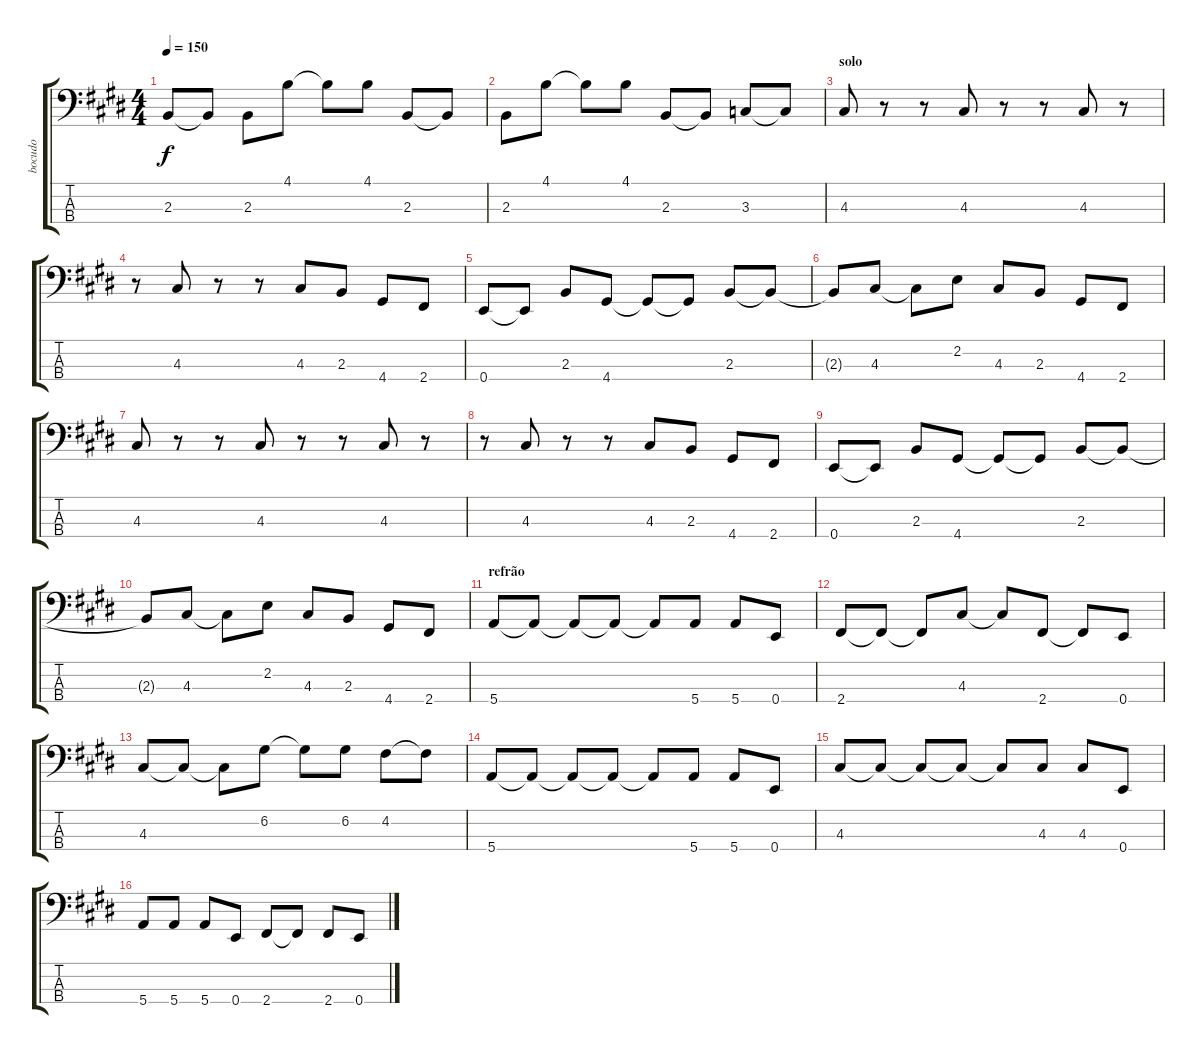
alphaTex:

\track ("bocudo" "bocudo") {instrument electricbassfinger}
\staff {score tabs}
\tuning (G2 D2 A1 E1) {hide}
\ts (4 4)
\tempo 150
\clef f4
\ks e
2.3.8{dy f} 2.3{t}.8 2.3.8 4.1.8 4.1{t}.8 4.1.8 2.3.8 2.3{t}.8 |
2.3.8 4.1.8 4.1{t}.8 4.1.8 2.3.8 2.3{t}.8 3.3.8 3.3{t}.8 |
\section ("" "solo")
4.3.8 r.8 r.8 4.3.8 r.8 r.8 4.3.8 r.8 |
r.8 4.3.8 r.8 r.8 4.3.8 2.3.8 4.4.8 2.4.8 |
0.4.8 0.4{t}.8 2.3.8 4.4.8 4.4{t}.8 4.4{t}.8 2.3.8 2.3{t}.8 |
2.3{t}.8 4.3.8 4.3{t}.8 2.2.8 4.3.8 2.3.8 4.4.8 2.4.8 |
4.3.8 r.8 r.8 4.3.8 r.8 r.8 4.3.8 r.8 |
r.8 4.3.8 r.8 r.8 4.3.8 2.3.8 4.4.8 2.4.8 |
0.4.8 0.4{t}.8 2.3.8 4.4.8 4.4{t}.8 4.4{t}.8 2.3.8 2.3{t}.8 |
2.3{t}.8 4.3.8 4.3{t}.8 2.2.8 4.3.8 2.3.8 4.4.8 2.4.8 |
\section ("" "refrão")
5.4.8 5.4{t}.8 5.4{t}.8 5.4{t}.8 5.4{t}.8 5.4.8 5.4.8 0.4.8 |
2.4.8 2.4{t}.8 2.4{t}.8 4.3.8 4.3{t}.8 2.4.8 2.4{t}.8 0.4.8 |
4.3.8 4.3{t}.8 4.3{t}.8 6.2.8 6.2{t}.8 6.2.8 4.2.8 4.2{t}.8 |
5.4.8 5.4{t}.8 5.4{t}.8 5.4{t}.8 5.4{t}.8 5.4.8 5.4.8 0.4.8 |
4.3.8 4.3{t}.8 4.3{t}.8 4.3{t}.8 4.3{t}.8 4.3.8 4.3.8 0.4.8 |
5.4.8 5.4.8 5.4.8 0.4.8 2.4.8 2.4{t}.8 2.4.8 0.4.8
